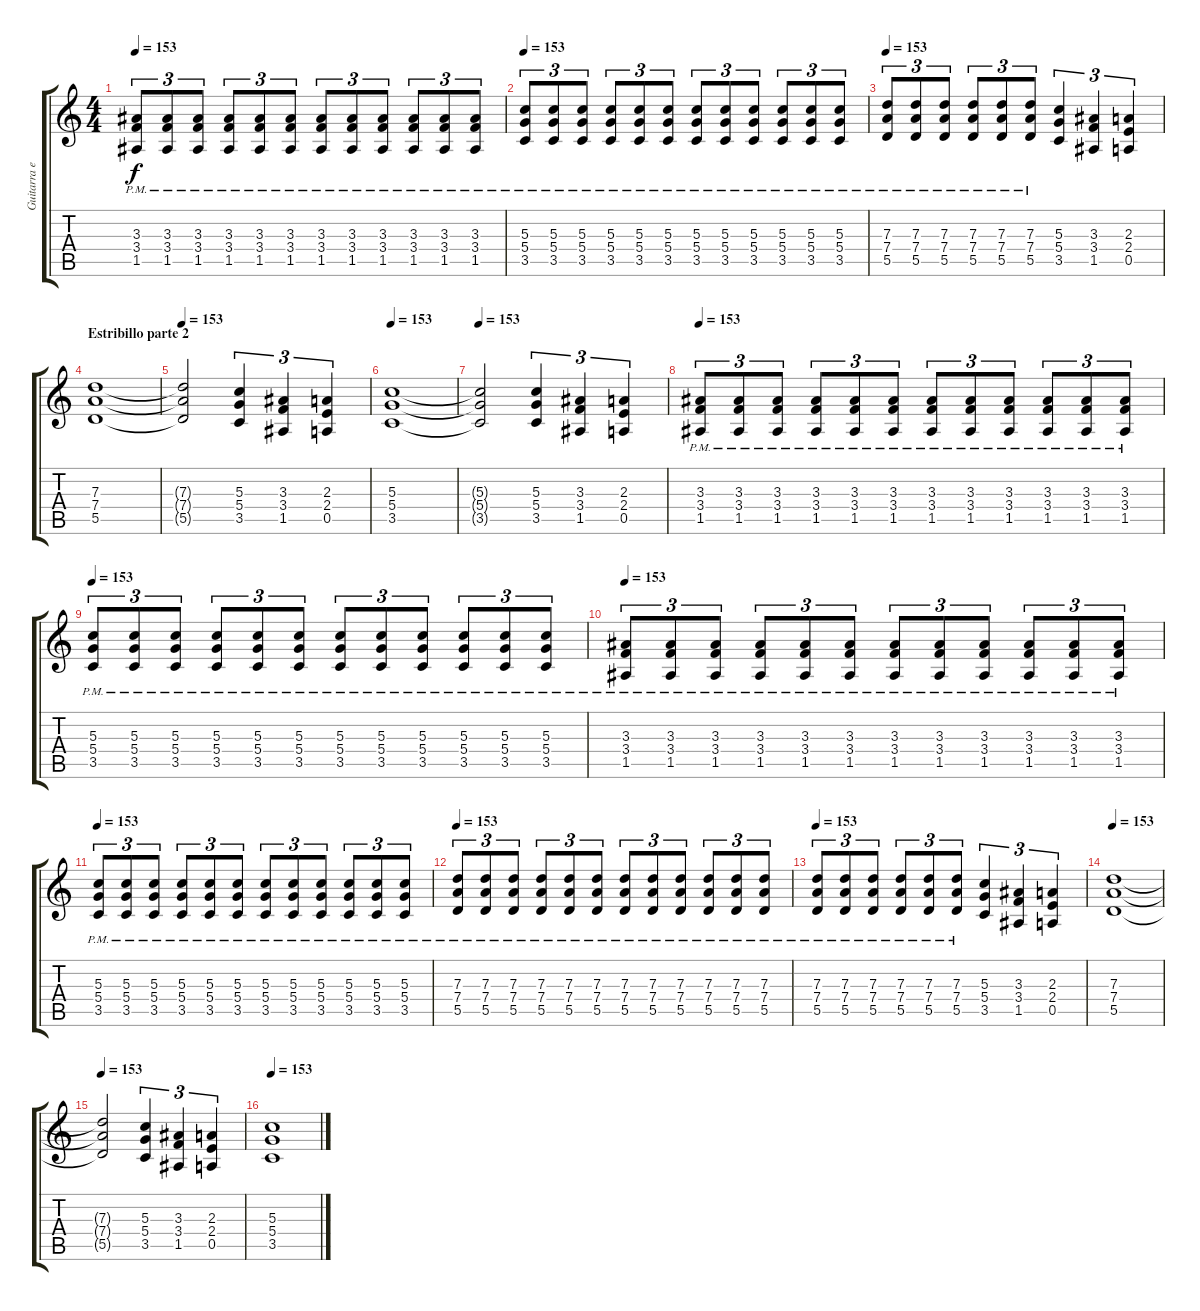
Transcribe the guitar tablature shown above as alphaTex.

\track ("Guitarra eléctrica 1" "Guitarra e") {instrument distortionguitar}
\staff {score tabs}
\tuning (E4 B3 G3 D3 A2 E2) {hide}
\ts (4 4)
\tempo 153
\clef g2
\ks c
(3.3{pm} 3.4{pm} 1.5{pm}).8{tu (3 2) dy f} (3.3{pm} 3.4{pm} 1.5{pm}).8{tu (3 2)} (3.3{pm} 3.4{pm} 1.5{pm}).8{tu (3 2)} (3.3{pm} 3.4{pm} 1.5{pm}).8{tu (3 2)} (3.3{pm} 3.4{pm} 1.5{pm}).8{tu (3 2)} (3.3{pm} 3.4{pm} 1.5{pm}).8{tu (3 2)} (3.3{pm} 3.4{pm} 1.5{pm}).8{tu (3 2)} (3.3{pm} 3.4{pm} 1.5{pm}).8{tu (3 2)} (3.3{pm} 3.4{pm} 1.5{pm}).8{tu (3 2)} (3.3{pm} 3.4{pm} 1.5{pm}).8{tu (3 2)} (3.3{pm} 3.4{pm} 1.5{pm}).8{tu (3 2)} (3.3{pm} 3.4{pm} 1.5{pm}).8{tu (3 2)} |
\tempo 153
(5.3{pm} 5.4{pm} 3.5{pm}).8{tu (3 2)} (5.3{pm} 5.4{pm} 3.5{pm}).8{tu (3 2)} (5.3{pm} 5.4{pm} 3.5{pm}).8{tu (3 2)} (5.3{pm} 5.4{pm} 3.5{pm}).8{tu (3 2)} (5.3{pm} 5.4{pm} 3.5{pm}).8{tu (3 2)} (5.3{pm} 5.4{pm} 3.5{pm}).8{tu (3 2)} (5.3{pm} 5.4{pm} 3.5{pm}).8{tu (3 2)} (5.3{pm} 5.4{pm} 3.5{pm}).8{tu (3 2)} (5.3{pm} 5.4{pm} 3.5{pm}).8{tu (3 2)} (5.3{pm} 5.4{pm} 3.5{pm}).8{tu (3 2)} (5.3{pm} 5.4{pm} 3.5{pm}).8{tu (3 2)} (5.3{pm} 5.4{pm} 3.5{pm}).8{tu (3 2)} |
\tempo 153
(7.3{pm} 7.4{pm} 5.5{pm}).8{tu (3 2)} (7.3{pm} 7.4{pm} 5.5{pm}).8{tu (3 2)} (7.3{pm} 7.4{pm} 5.5{pm}).8{tu (3 2)} (7.3{pm} 7.4{pm} 5.5{pm}).8{tu (3 2)} (7.3{pm} 7.4{pm} 5.5{pm}).8{tu (3 2)} (7.3{pm} 7.4{pm} 5.5{pm}).8{tu (3 2)} (5.3 5.4 3.5).4{tu (3 2)} (3.3 3.4 1.5).4{tu (3 2)} (2.3 2.4 0.5).4{tu (3 2)} |
\section ("" "Estribillo parte 2")
(7.3 7.4 5.5).1 |
\tempo 153
(7.3{t} 7.4{t} 5.5{t}).2 (5.3 5.4 3.5).4{tu (3 2)} (3.3 3.4 1.5).4{tu (3 2)} (2.3 2.4 0.5).4{tu (3 2)} |
\tempo 153
(5.3 5.4 3.5).1 |
\tempo 153
(5.3{t} 5.4{t} 3.5{t}).2 (5.3 5.4 3.5).4{tu (3 2)} (3.3 3.4 1.5).4{tu (3 2)} (2.3 2.4 0.5).4{tu (3 2)} |
\tempo 153
(3.3{pm} 3.4{pm} 1.5{pm}).8{tu (3 2)} (3.3{pm} 3.4{pm} 1.5{pm}).8{tu (3 2)} (3.3{pm} 3.4{pm} 1.5{pm}).8{tu (3 2)} (3.3{pm} 3.4{pm} 1.5{pm}).8{tu (3 2)} (3.3{pm} 3.4{pm} 1.5{pm}).8{tu (3 2)} (3.3{pm} 3.4{pm} 1.5{pm}).8{tu (3 2)} (3.3{pm} 3.4{pm} 1.5{pm}).8{tu (3 2)} (3.3{pm} 3.4{pm} 1.5{pm}).8{tu (3 2)} (3.3{pm} 3.4{pm} 1.5{pm}).8{tu (3 2)} (3.3{pm} 3.4{pm} 1.5{pm}).8{tu (3 2)} (3.3{pm} 3.4{pm} 1.5{pm}).8{tu (3 2)} (3.3{pm} 3.4{pm} 1.5{pm}).8{tu (3 2)} |
\tempo 153
(5.3{pm} 5.4{pm} 3.5{pm}).8{tu (3 2)} (5.3{pm} 5.4{pm} 3.5{pm}).8{tu (3 2)} (5.3{pm} 5.4{pm} 3.5{pm}).8{tu (3 2)} (5.3{pm} 5.4{pm} 3.5{pm}).8{tu (3 2)} (5.3{pm} 5.4{pm} 3.5{pm}).8{tu (3 2)} (5.3{pm} 5.4{pm} 3.5{pm}).8{tu (3 2)} (5.3{pm} 5.4{pm} 3.5{pm}).8{tu (3 2)} (5.3{pm} 5.4{pm} 3.5{pm}).8{tu (3 2)} (5.3{pm} 5.4{pm} 3.5{pm}).8{tu (3 2)} (5.3{pm} 5.4{pm} 3.5{pm}).8{tu (3 2)} (5.3{pm} 5.4{pm} 3.5{pm}).8{tu (3 2)} (5.3{pm} 5.4{pm} 3.5{pm}).8{tu (3 2)} |
\tempo 153
(3.3{pm} 3.4{pm} 1.5{pm}).8{tu (3 2)} (3.3{pm} 3.4{pm} 1.5{pm}).8{tu (3 2)} (3.3{pm} 3.4{pm} 1.5{pm}).8{tu (3 2)} (3.3{pm} 3.4{pm} 1.5{pm}).8{tu (3 2)} (3.3{pm} 3.4{pm} 1.5{pm}).8{tu (3 2)} (3.3{pm} 3.4{pm} 1.5{pm}).8{tu (3 2)} (3.3{pm} 3.4{pm} 1.5{pm}).8{tu (3 2)} (3.3{pm} 3.4{pm} 1.5{pm}).8{tu (3 2)} (3.3{pm} 3.4{pm} 1.5{pm}).8{tu (3 2)} (3.3{pm} 3.4{pm} 1.5{pm}).8{tu (3 2)} (3.3{pm} 3.4{pm} 1.5{pm}).8{tu (3 2)} (3.3{pm} 3.4{pm} 1.5{pm}).8{tu (3 2)} |
\tempo 153
(5.3{pm} 5.4{pm} 3.5{pm}).8{tu (3 2)} (5.3{pm} 5.4{pm} 3.5{pm}).8{tu (3 2)} (5.3{pm} 5.4{pm} 3.5{pm}).8{tu (3 2)} (5.3{pm} 5.4{pm} 3.5{pm}).8{tu (3 2)} (5.3{pm} 5.4{pm} 3.5{pm}).8{tu (3 2)} (5.3{pm} 5.4{pm} 3.5{pm}).8{tu (3 2)} (5.3{pm} 5.4{pm} 3.5{pm}).8{tu (3 2)} (5.3{pm} 5.4{pm} 3.5{pm}).8{tu (3 2)} (5.3{pm} 5.4{pm} 3.5{pm}).8{tu (3 2)} (5.3{pm} 5.4{pm} 3.5{pm}).8{tu (3 2)} (5.3{pm} 5.4{pm} 3.5{pm}).8{tu (3 2)} (5.3{pm} 5.4{pm} 3.5{pm}).8{tu (3 2)} |
\tempo 153
(7.3{pm} 7.4{pm} 5.5{pm}).8{tu (3 2) volume 13} (7.3{pm} 7.4{pm} 5.5{pm}).8{tu (3 2)} (7.3{pm} 7.4{pm} 5.5{pm}).8{tu (3 2)} (7.3{pm} 7.4{pm} 5.5{pm}).8{tu (3 2)} (7.3{pm} 7.4{pm} 5.5{pm}).8{tu (3 2)} (7.3{pm} 7.4{pm} 5.5{pm}).8{tu (3 2)} (7.3{pm} 7.4{pm} 5.5{pm}).8{tu (3 2)} (7.3{pm} 7.4{pm} 5.5{pm}).8{tu (3 2)} (7.3{pm} 7.4{pm} 5.5{pm}).8{tu (3 2)} (7.3{pm} 7.4{pm} 5.5{pm}).8{tu (3 2)} (7.3{pm} 7.4{pm} 5.5{pm}).8{tu (3 2)} (7.3{pm} 7.4{pm} 5.5{pm}).8{tu (3 2)} |
\tempo 153
(7.3{pm} 7.4{pm} 5.5{pm}).8{tu (3 2)} (7.3{pm} 7.4{pm} 5.5{pm}).8{tu (3 2)} (7.3{pm} 7.4{pm} 5.5{pm}).8{tu (3 2)} (7.3{pm} 7.4{pm} 5.5{pm}).8{tu (3 2)} (7.3{pm} 7.4{pm} 5.5{pm}).8{tu (3 2)} (7.3{pm} 7.4{pm} 5.5{pm}).8{tu (3 2)} (5.3 5.4 3.5).4{tu (3 2)} (3.3 3.4 1.5).4{tu (3 2)} (2.3 2.4 0.5).4{tu (3 2)} |
\tempo 153
(7.3 7.4 5.5).1 |
\tempo 153
(7.3{t} 7.4{t} 5.5{t}).2 (5.3 5.4 3.5).4{tu (3 2)} (3.3 3.4 1.5).4{tu (3 2)} (2.3 2.4 0.5).4{tu (3 2)} |
\tempo 153
(5.3 5.4 3.5).1
